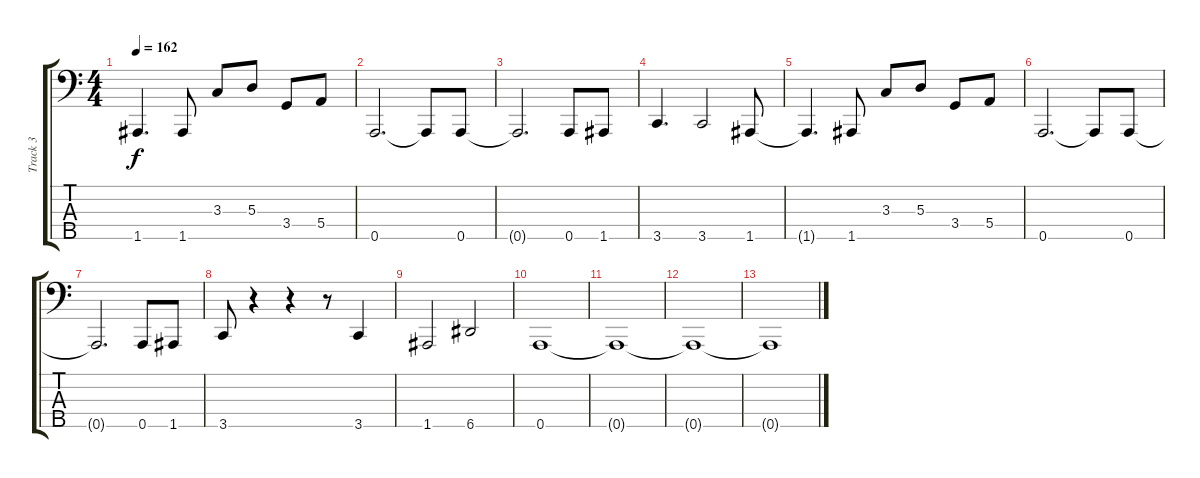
\track ("Track 3" "Track 3") {instrument electricbassfinger}
\staff {score tabs}
\tuning (G2 D2 A1 E1 A0) {hide}
\ts (4 4)
\tempo 162
\clef f4
\ks c
1.5{t}.4{d dy f} 1.5.8 3.3.8 5.3.8 3.4.8 5.4.8 |
0.5.2{d} 0.5{t}.8 0.5.8 |
0.5{t}.2{d} 0.5.8 1.5.8 |
3.5.4{d} 3.5.2 1.5.8 |
1.5{t}.4{d} 1.5.8 3.3.8 5.3.8 3.4.8 5.4.8 |
0.5.2{d} 0.5{t}.8 0.5.8 |
0.5{t}.2{d} 0.5.8 1.5.8 |
3.5.8 r.4 r.4 r.8 3.5.4 |
1.5.2 6.5.2 |
0.5.1 |
0.5{t}.1 |
0.5{t}.1 |
0.5{t}.1
